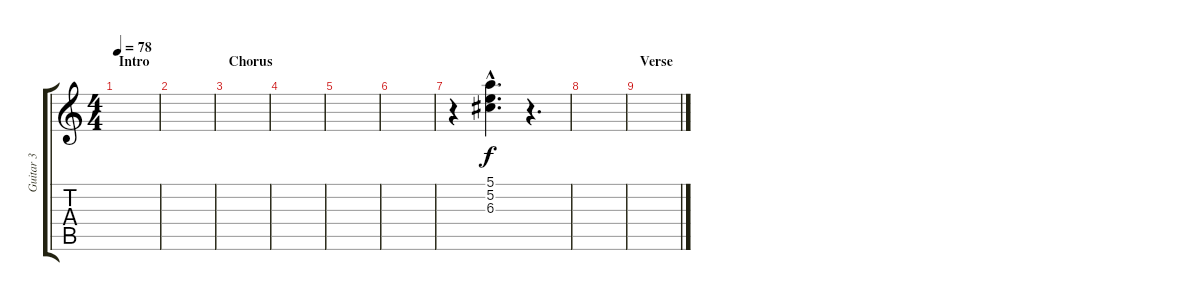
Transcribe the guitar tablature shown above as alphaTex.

\track ("Guitar 3" "Guitar 3") {instrument electricguitarjazz}
\staff {score tabs}
\tuning (E4 B3 G3 D3 A2 E2) {hide}
\ts (4 4)
\section ("" "Intro")
\tempo 78
\clef g2
\ks c
|
|
\section ("" "Chorus")
|
|
|
|
r.4 (5.1{hac} 5.2{hac} 6.3{hac}).4{d} r.4{d} |
|
\section ("" "Verse")
